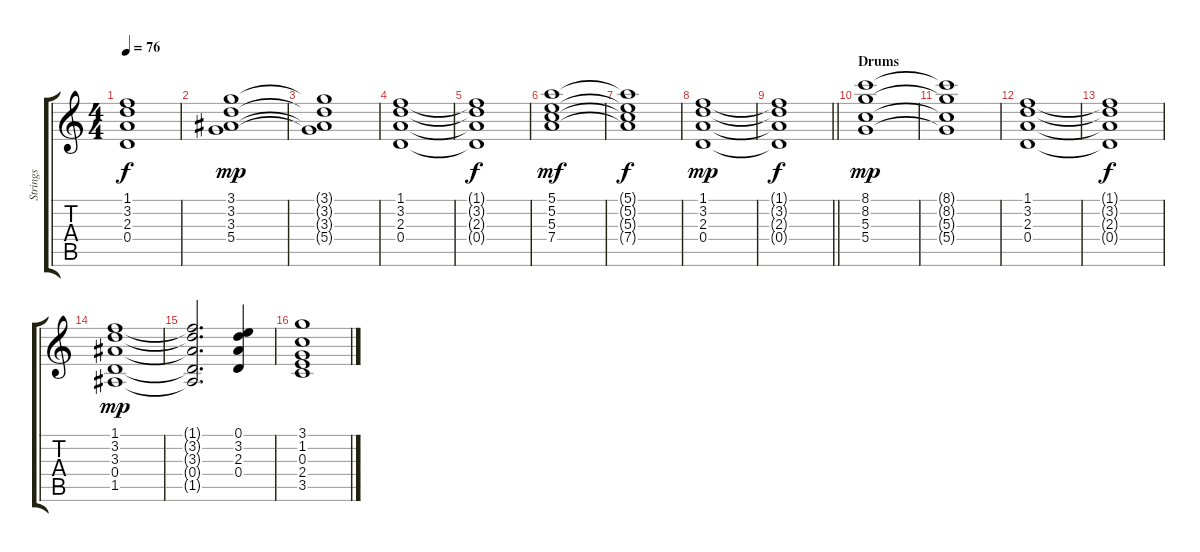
\track ("Strings" "Strings") {instrument pad2warm}
\staff {score tabs}
\tuning (E5 B4 G4 D4 A3 D3) {hide}
\ts (4 4)
\tempo 76
\clef g2
\ks c
(1.1{t} 3.2{t} 2.3{t} 0.4{t}).1{dy f} |
(3.1 3.2 3.3 5.4).1{dy mp} |
(3.1{t} 3.2{t} 3.3{t} 5.4{t}).1 |
(1.1 3.2 2.3 0.4).1 |
(1.1{t} 3.2{t} 2.3{t} 0.4{t}).1{dy f} |
(5.1 5.2 5.3 7.4).1{dy mf} |
(5.1{t} 5.2{t} 5.3{t} 7.4{t}).1{dy f} |
(1.1 3.2 2.3 0.4).1{dy mp} |
\barLineRight lightlight
(1.1{t} 3.2{t} 2.3{t} 0.4{t}).1{dy f} |
\section ("" "Drums")
(8.1 8.2 5.3 5.4).1{dy mp volume 8 instrument pad2warm} |
(8.1{t} 8.2{t} 5.3{t} 5.4{t}).1 |
(1.1 3.2 2.3 0.4).1 |
(1.1{t} 3.2{t} 2.3{t} 0.4{t}).1{dy f} |
(1.1 3.2 3.3 0.4 1.5).1{dy mp} |
(1.1{t} 3.2{t} 3.3{t} 0.4{t} 1.5{t}).2{d} (0.1 3.2 2.3 0.4).4 |
(3.1 1.2 0.3 2.4 3.5).1
